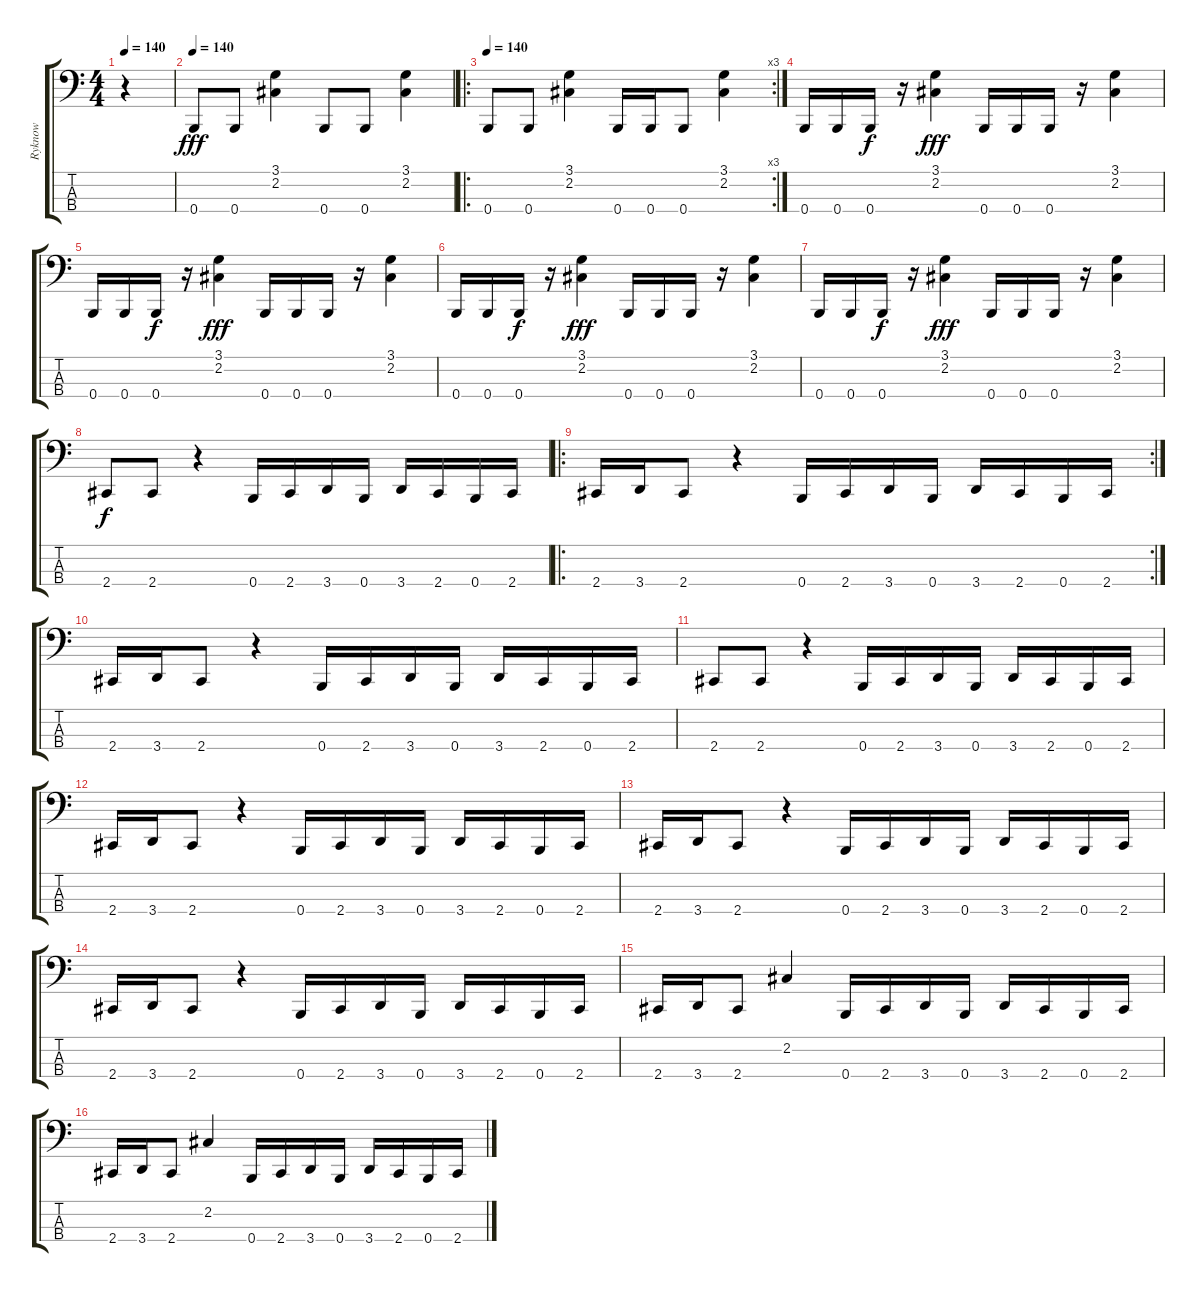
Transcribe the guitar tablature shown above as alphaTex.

\track ("Ryknow" "Ryknow") {instrument slapbass1}
\staff {score tabs}
\tuning (E2 B1 Gb1 B0) {hide}
\ts (4 4)
\tempo 140
\tempo 150
\tempo 140
\clef f4
\ks c
r.4{dy fff instrument slapbass1} |
\tempo 140
0.4.8{instrument electricbassfinger} 0.4.8 (3.1 2.2).4{instrument slapbass1} 0.4.8{instrument electricbassfinger} 0.4.8 (3.1 2.2).4{instrument slapbass1} |
\ro
\rc 3
\tempo 140
0.4.8{instrument electricbassfinger} 0.4.8 (3.1 2.2).4{instrument slapbass1} 0.4.16{instrument electricbassfinger} 0.4.16 0.4.8 (3.1 2.2).4{instrument slapbass1} |
0.4.16{instrument electricbassfinger} 0.4.16 0.4.16{dy f} r.16 (3.1 2.2).4{dy fff instrument slapbass1} 0.4.16{instrument electricbassfinger} 0.4.16 0.4.16 r.16 (3.1 2.2).4{instrument slapbass1} |
0.4.16{instrument electricbassfinger} 0.4.16 0.4.16{dy f} r.16 (3.1 2.2).4{dy fff instrument slapbass1} 0.4.16{instrument electricbassfinger} 0.4.16 0.4.16 r.16 (3.1 2.2).4{instrument slapbass1} |
0.4.16{instrument electricbassfinger} 0.4.16 0.4.16{dy f} r.16 (3.1 2.2).4{dy fff instrument slapbass1} 0.4.16{instrument electricbassfinger} 0.4.16 0.4.16 r.16 (3.1 2.2).4{instrument slapbass1} |
0.4.16{instrument electricbassfinger} 0.4.16 0.4.16{dy f} r.16 (3.1 2.2).4{dy fff instrument slapbass1} 0.4.16{instrument electricbassfinger} 0.4.16 0.4.16 r.16 (3.1 2.2).4{instrument slapbass1} |
2.4.8{dy f instrument electricbassfinger} 2.4.8 r.4 0.4.16{instrument electricbassfinger} 2.4.16 3.4.16 0.4.16 3.4.16 2.4.16 0.4.16 2.4.16 |
\ro
\rc 2
2.4.16{instrument electricbassfinger} 3.4.16 2.4.8 r.4 0.4.16{instrument electricbassfinger} 2.4.16 3.4.16 0.4.16 3.4.16 2.4.16 0.4.16 2.4.16 |
2.4.16{instrument electricbassfinger} 3.4.16 2.4.8 r.4 0.4.16{instrument electricbassfinger} 2.4.16 3.4.16 0.4.16 3.4.16 2.4.16 0.4.16 2.4.16 |
2.4.8{instrument electricbassfinger} 2.4.8 r.4 0.4.16{instrument electricbassfinger} 2.4.16 3.4.16 0.4.16 3.4.16 2.4.16 0.4.16 2.4.16 |
2.4.16{instrument electricbassfinger} 3.4.16 2.4.8 r.4 0.4.16{instrument electricbassfinger} 2.4.16 3.4.16 0.4.16 3.4.16 2.4.16 0.4.16 2.4.16 |
2.4.16{instrument electricbassfinger} 3.4.16 2.4.8 r.4 0.4.16{instrument electricbassfinger} 2.4.16 3.4.16 0.4.16 3.4.16 2.4.16 0.4.16 2.4.16 |
2.4.16{instrument electricbassfinger} 3.4.16 2.4.8 r.4 0.4.16{instrument electricbassfinger} 2.4.16 3.4.16 0.4.16 3.4.16 2.4.16 0.4.16 2.4.16 |
2.4.16{instrument electricbassfinger} 3.4.16 2.4.8 2.2.4{instrument slapbass1} 0.4.16{instrument electricbassfinger} 2.4.16 3.4.16 0.4.16 3.4.16 2.4.16 0.4.16 2.4.16 |
2.4.16{instrument electricbassfinger} 3.4.16 2.4.8 2.2.4{instrument slapbass1} 0.4.16{instrument electricbassfinger} 2.4.16 3.4.16 0.4.16 3.4.16 2.4.16 0.4.16 2.4.16
